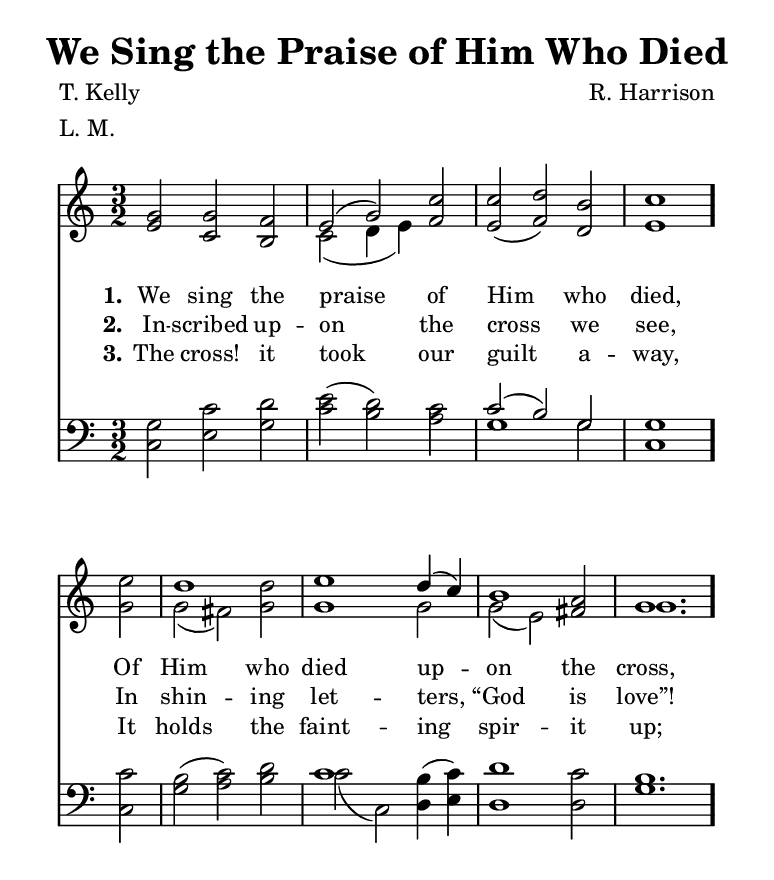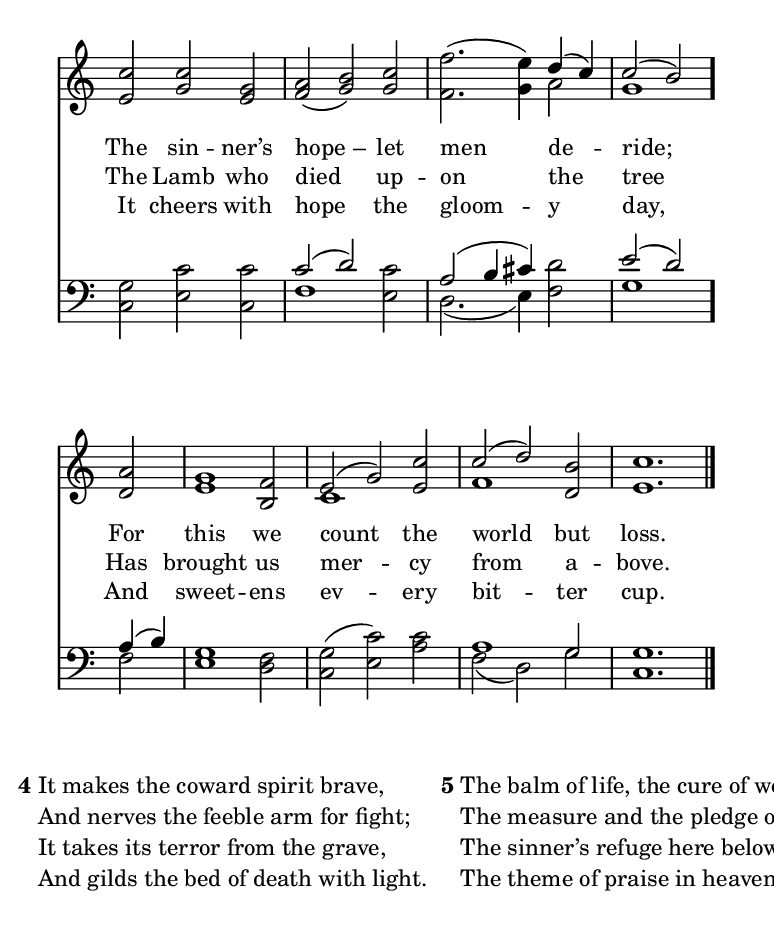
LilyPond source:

\include "common/global.ily"
\paper {
  \include "common/paper.ily"
  ragged-bottom = ##t
  systems-per-page = #(cond (is-eogsized 3) (#t #f))
  system-system-spacing.padding = 9
}

\header{
  %gospel
  hymnnumber = "131"
  title = "We Sing the Praise of Him Who Died"
  tunename = "Warrington"
  meter = "L. M."
  poet = "T. Kelly"
  composer = "R. Harrison"
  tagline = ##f
}

% for fermata in MIDI
ta = { \tempo 2=80 }
tb = { \tempo 2=40 }

global = {
  \include "common/overrides.ily"
  \override Staff.TimeSignature.style = #'numbered
  \time 3/2
  \override Score.MetronomeMark.transparent = ##t % hide all fermata changes too
  \ta
  \key c \major
  \autoBeamOff
}

notesSoprano = {
\global
\relative c'' {

g2 g f | e( g) c | c( d) b | c1
e2 | d1 d2 | e1 d4( c) | b1 a2 | g1. |
c2 c g | a( b) c | f2.( e4) d( c) | c2( b)
a | g1 f2 | e( g) c | c( d) b | c1. |

  \bar "|."

}
}

notesAlto = {
\global
\relative e' {

e2 c b | c( d4 e) f2 | e( f) d | e1
g2 | g( fis) g | g1 g2 | g( e) fis | g1. |
e2 g e | f( g) g | f2.( g4) a2 | g1
d2 | e1 b2 | c1 e2 | f1 d2 | e1. |

}
}

notesTenor = {
\global
\relative a {

g2 c d | e( d) c | c( b) g | g1
c2 | b( c) d | c1 b4( c) | d1 c2 | b1. |
g2 c c | c( d) c | a( b4 cis) d2 | e( d)
a4( b) | g1 f2 | g( c) c | a1 g2 | g1. |

}
}

notesBass = {
\global
\relative f {

c2 e g | c( b) a | g1 g2 | c,1
c2 | g'( a) b | c( c,) d4( e) | d1 d2 | g1. |
c,2 e c | f1 e2 | d2.( e4) f2 | g1
f2 | e1 d2 | c( e) a | f( d) g | c,1. |

}
}

wordsA = \lyricmode {
\set stanza = "1."

We sing the praise of Him who died, \bar "."
Of Him who died up -- on the cross, \bar "."
The sin -- ner’s hope_– let men de -- ride; \bar "."
For this we count the world but loss. \bar "."

}

wordsB = \lyricmode {
\set stanza = "2."

In -- scribed up -- on the cross we see,
In shin -- ing let -- ters, “God is love”!
The Lamb who died up -- on the tree
Has brought us mer -- cy from a -- bove.

}

wordsC = \lyricmode {
\set stanza = "3."

The cross! it took our guilt a -- way,
It holds the faint -- ing spir -- it up;
It cheers with hope the gloom -- y day,
And sweet -- ens ev -- ery bit -- ter cup.

}

wordsD = \markuplist {

\line { It makes the coward spirit brave, }
\line { And nerves the feeble arm for fight; }
\line { It takes its terror from the grave, }
\line { And gilds the bed of death with light. }

}

wordsE = \markuplist {

\line { The balm of life, the cure of woe, }
\line { The measure and the pledge of love, }
\line { The sinner’s refuge here below, }
\line { The theme of praise in heaven above. }

}

\score {
  \context ChoirStaff <<
    \context Staff = upper <<
      \set Staff.autoBeaming = ##f
      \set ChoirStaff.systemStartDelimiter = #'SystemStartBar
      \set ChoirStaff.printPartCombineTexts = ##f
      \partcombine #'(2 . 11) \notesSoprano \notesAlto
      \context NullVoice = sopranos { \voiceOne << \notesSoprano >> }
      \context Lyrics = one   \lyricsto sopranos \wordsA
      \context Lyrics = two   \lyricsto sopranos \wordsB
      \context Lyrics = three \lyricsto sopranos \wordsC
    >>
    \context Staff = men <<
      \set Staff.autoBeaming = ##f
      \clef bass
      \set ChoirStaff.printPartCombineTexts = ##f
      \partcombine #'(2 . 11) \notesTenor \notesBass
    >>
  >>
  \layout {
    \include "common/layout.ily"
  }
  \midi{
    \include "common/midi.ily"
  }
}

\noPageBreak

\markup { \fill-line {
  \hspace #0.1
  \line{ \bold 4 \column { \wordsD } }
  \hspace #0.1
  \line{ \bold 5 \column { \wordsE } }
  \hspace #0.1
} }

\version "2.19.49"  % necessary for upgrading to future LilyPond versions.

% vi:set et ts=2 sw=2 ai nocindent syntax=lilypond:
